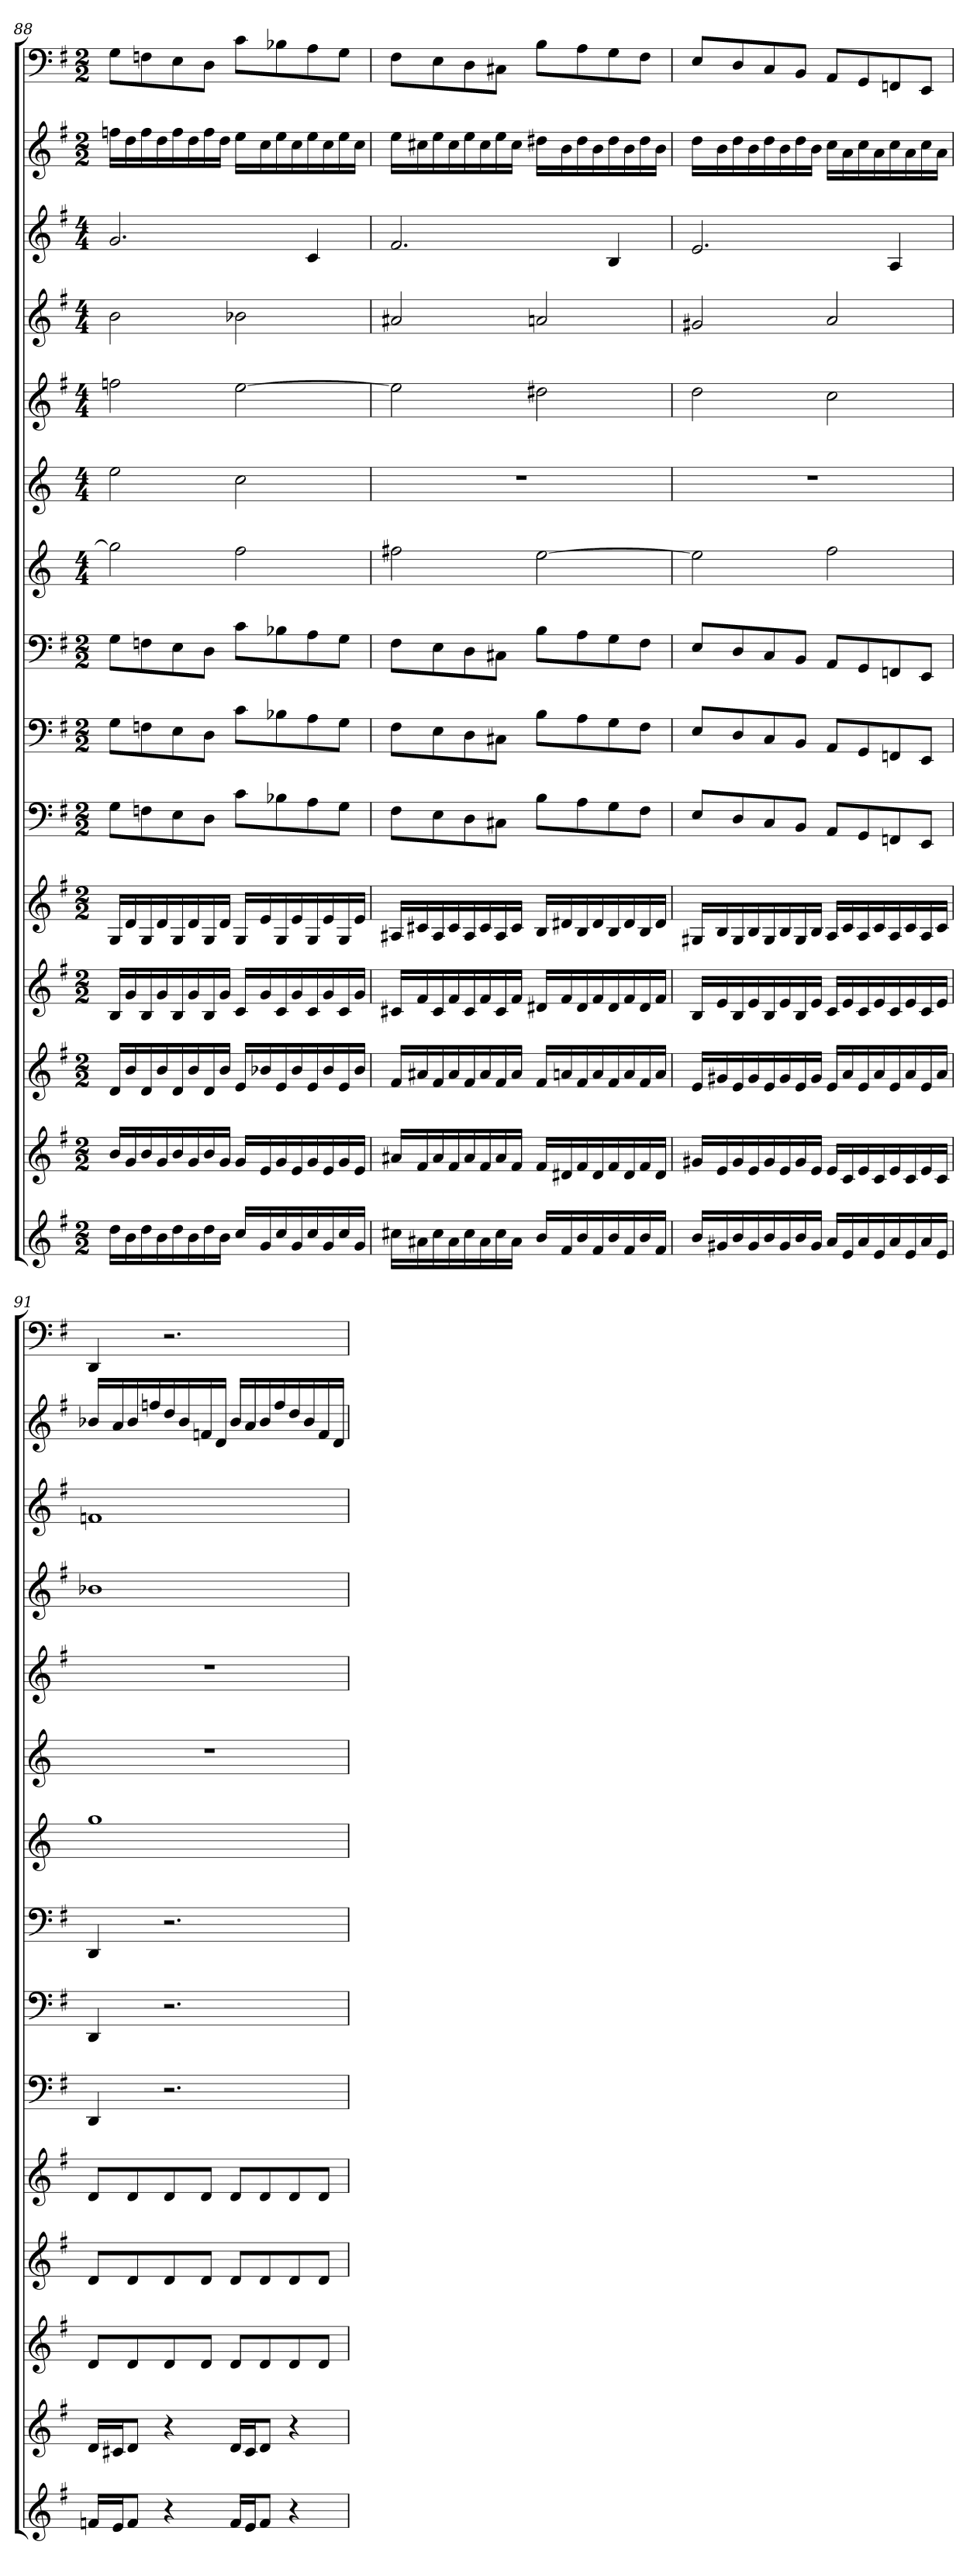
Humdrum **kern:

**kern	**kern	**kern	**kern	**kern	**kern	**kern	**kern	**kern	**kern	**kern	**kern	**kern	**kern	**kern
*part15	*part14	*part13	*part12	*part11	*part10	*part9	*part8	*part7	*part6	*part5	*part4	*part3	*part2	*part1
*staff15	*staff14	*staff13	*staff12	*staff11	*staff10	*staff9	*staff8	*staff7	*staff6	*staff5	*staff4	*staff3	*staff2	*staff1
*k[f#]	*k[f#]	*k[f#]	*k[f#]	*k[f#]	*k[f#]	*k[f#]	*k[f#]	*k[]	*k[]	*k[f#]	*k[f#]	*k[f#]	*k[f#]	*k[f#]
*G:	*G:	*G:	*G:	*G:	*G:	*G:	*G:	*	*	*G:	*G:	*G:	*G:	*G:
*M2/2	*M2/2	*M2/2	*M2/2	*M2/2	*M2/2	*M2/2	*M2/2	*M4/4	*M4/4	*M4/4	*M4/4	*M4/4	*M2/2	*M2/2
=88	=88	=88	=88	=88	=88	=88	=88	=88	=88	=88	=88	=88	=88	=88
16ddLL	16bLL	16dLL	16BLL	16GLL	8GL	8GL	8GL	2gg]	2ee	2ffn	2b	2.g	16ffnLL	8GL
16b	16g	16b	16g	16d	.	.	.	.	.	.	.	.	16dd	.
16dd	16b	16d	16B	16G	8Fn	8Fn	8Fn	.	.	.	.	.	16ff	8Fn
16b	16g	16b	16g	16d	.	.	.	.	.	.	.	.	16dd	.
16dd	16b	16d	16B	16G	8E	8E	8E	.	.	.	.	.	16ff	8E
16b	16g	16b	16g	16d	.	.	.	.	.	.	.	.	16dd	.
16dd	16b	16d	16B	16G	8DJ	8DJ	8DJ	.	.	.	.	.	16ff	8DJ
16bJJ	16gJJ	16bJJ	16gJJ	16dJJ	.	.	.	.	.	.	.	.	16ddJJ	.
16ccLL	16gLL	16eLL	16cLL	16GLL	8cL	8cL	8cL	2ff	2cc	[2ee	2b-X	.	16eeLL	8cL
16g	16e	16b-X	16g	16e	.	.	.	.	.	.	.	.	16cc	.
16cc	16g	16e	16c	16G	8B-X	8B-X	8B-X	.	.	.	.	.	16ee	8B-X
16g	16e	16b-	16g	16e	.	.	.	.	.	.	.	.	16cc	.
16cc	16g	16e	16c	16G	8A	8A	8A	.	.	.	.	4c	16ee	8A
16g	16e	16b-	16g	16e	.	.	.	.	.	.	.	.	16cc	.
16cc	16g	16e	16c	16G	8GJ	8GJ	8GJ	.	.	.	.	.	16ee	8GJ
16gJJ	16eJJ	16b-JJ	16gJJ	16eJJ	.	.	.	.	.	.	.	.	16ccJJ	.
=89	=89	=89	=89	=89	=89	=89	=89	=89	=89	=89	=89	=89	=89	=89
16cc#XLL	16a#XLL	16f#LL	16c#XLL	16A#XLL	8F#L	8F#L	8F#L	2ff#X	1r	2ee]	2a#X	2.f#	16eeLL	8F#L
16a#X	16f#	16a#X	16f#	16c#X	.	.	.	.	.	.	.	.	16cc#X	.
16cc#	16a#	16f#	16c#	16A#	8E	8E	8E	.	.	.	.	.	16ee	8E
16a#	16f#	16a#	16f#	16c#	.	.	.	.	.	.	.	.	16cc#	.
16cc#	16a#	16f#	16c#	16A#	8D	8D	8D	.	.	.	.	.	16ee	8D
16a#	16f#	16a#	16f#	16c#	.	.	.	.	.	.	.	.	16cc#	.
16cc#	16a#	16f#	16c#	16A#	8C#XJ	8C#XJ	8C#XJ	.	.	.	.	.	16ee	8C#XJ
16a#JJ	16f#JJ	16a#JJ	16f#JJ	16c#JJ	.	.	.	.	.	.	.	.	16cc#JJ	.
16bLL	16f#LL	16f#LL	16d#XLL	16BLL	8BL	8BL	8BL	[2ee	.	2dd#X	2an	.	16dd#XLL	8BL
16f#	16d#X	16an	16f#	16d#X	.	.	.	.	.	.	.	.	16b	.
16b	16f#	16f#	16d#	16B	8A	8A	8A	.	.	.	.	.	16dd#	8A
16f#	16d#	16a	16f#	16d#	.	.	.	.	.	.	.	.	16b	.
16b	16f#	16f#	16d#	16B	8G	8G	8G	.	.	.	.	4B	16dd#	8G
16f#	16d#	16a	16f#	16d#	.	.	.	.	.	.	.	.	16b	.
16b	16f#	16f#	16d#	16B	8F#J	8F#J	8F#J	.	.	.	.	.	16dd#	8F#J
16f#JJ	16d#JJ	16aJJ	16f#JJ	16d#JJ	.	.	.	.	.	.	.	.	16bJJ	.
=90	=90	=90	=90	=90	=90	=90	=90	=90	=90	=90	=90	=90	=90	=90
16bLL	16g#XLL	16eLL	16BLL	16G#XLL	8EL	8EL	8EL	2ee]	1r	2dd	2g#X	2.e	16ddLL	8EL
16g#X	16e	16g#X	16e	16B	.	.	.	.	.	.	.	.	16b	.
16b	16g#	16e	16B	16G#	8D	8D	8D	.	.	.	.	.	16dd	8D
16g#	16e	16g#	16e	16B	.	.	.	.	.	.	.	.	16b	.
16b	16g#	16e	16B	16G#	8C	8C	8C	.	.	.	.	.	16dd	8C
16g#	16e	16g#	16e	16B	.	.	.	.	.	.	.	.	16b	.
16b	16g#	16e	16B	16G#	8BBJ	8BBJ	8BBJ	.	.	.	.	.	16dd	8BBJ
16g#JJ	16eJJ	16g#JJ	16eJJ	16BJJ	.	.	.	.	.	.	.	.	16bJJ	.
16aLL	16eLL	16eLL	16cLL	16ALL	8AAL	8AAL	8AAL	2ff	.	2cc	2a	.	16ccLL	8AAL
16e	16c	16a	16e	16c	.	.	.	.	.	.	.	.	16a	.
16a	16e	16e	16c	16A	8GG	8GG	8GG	.	.	.	.	.	16cc	8GG
16e	16c	16a	16e	16c	.	.	.	.	.	.	.	.	16a	.
16a	16e	16e	16c	16A	8FFn	8FFn	8FFn	.	.	.	.	4A	16cc	8FFn
16e	16c	16a	16e	16c	.	.	.	.	.	.	.	.	16a	.
16a	16e	16e	16c	16A	8EEJ	8EEJ	8EEJ	.	.	.	.	.	16cc	8EEJ
16eJJ	16cJJ	16aJJ	16eJJ	16cJJ	.	.	.	.	.	.	.	.	16aJJ	.
=91	=91	=91	=91	=91	=91	=91	=91	=91	=91	=91	=91	=91	=91	=91
16fnLL	16dLL	8dL	8dL	8dL	4DD	4DD	4DD	1gg	1r	1r	1b-X	1fn	16b-XLL	4DD
16eJ	16c#XJ	.	.	.	.	.	.	.	.	.	.	.	16a	.
8fJ	8dJ	8d	8d	8d	.	.	.	.	.	.	.	.	16b-	.
.	.	.	.	.	.	.	.	.	.	.	.	.	16ffn	.
4r	4r	8d	8d	8d	2.r	2.r	2.r	.	.	.	.	.	16dd	2.r
.	.	.	.	.	.	.	.	.	.	.	.	.	16b-	.
.	.	8dJ	8dJ	8dJ	.	.	.	.	.	.	.	.	16fn	.
.	.	.	.	.	.	.	.	.	.	.	.	.	16dJJ	.
16fLL	16dLL	8dL	8dL	8dL	.	.	.	.	.	.	.	.	16b-LL	.
16eJ	16c#J	.	.	.	.	.	.	.	.	.	.	.	16a	.
8fJ	8dJ	8d	8d	8d	.	.	.	.	.	.	.	.	16b-	.
.	.	.	.	.	.	.	.	.	.	.	.	.	16ff	.
4r	4r	8d	8d	8d	.	.	.	.	.	.	.	.	16dd	.
.	.	.	.	.	.	.	.	.	.	.	.	.	16b-	.
.	.	8dJ	8dJ	8dJ	.	.	.	.	.	.	.	.	16f	.
.	.	.	.	.	.	.	.	.	.	.	.	.	16dJJ	.
=	=	=	=	=	=	=	=	=	=	=	=	=	=	=
*-	*-	*-	*-	*-	*-	*-	*-	*-	*-	*-	*-	*-	*-	*-
